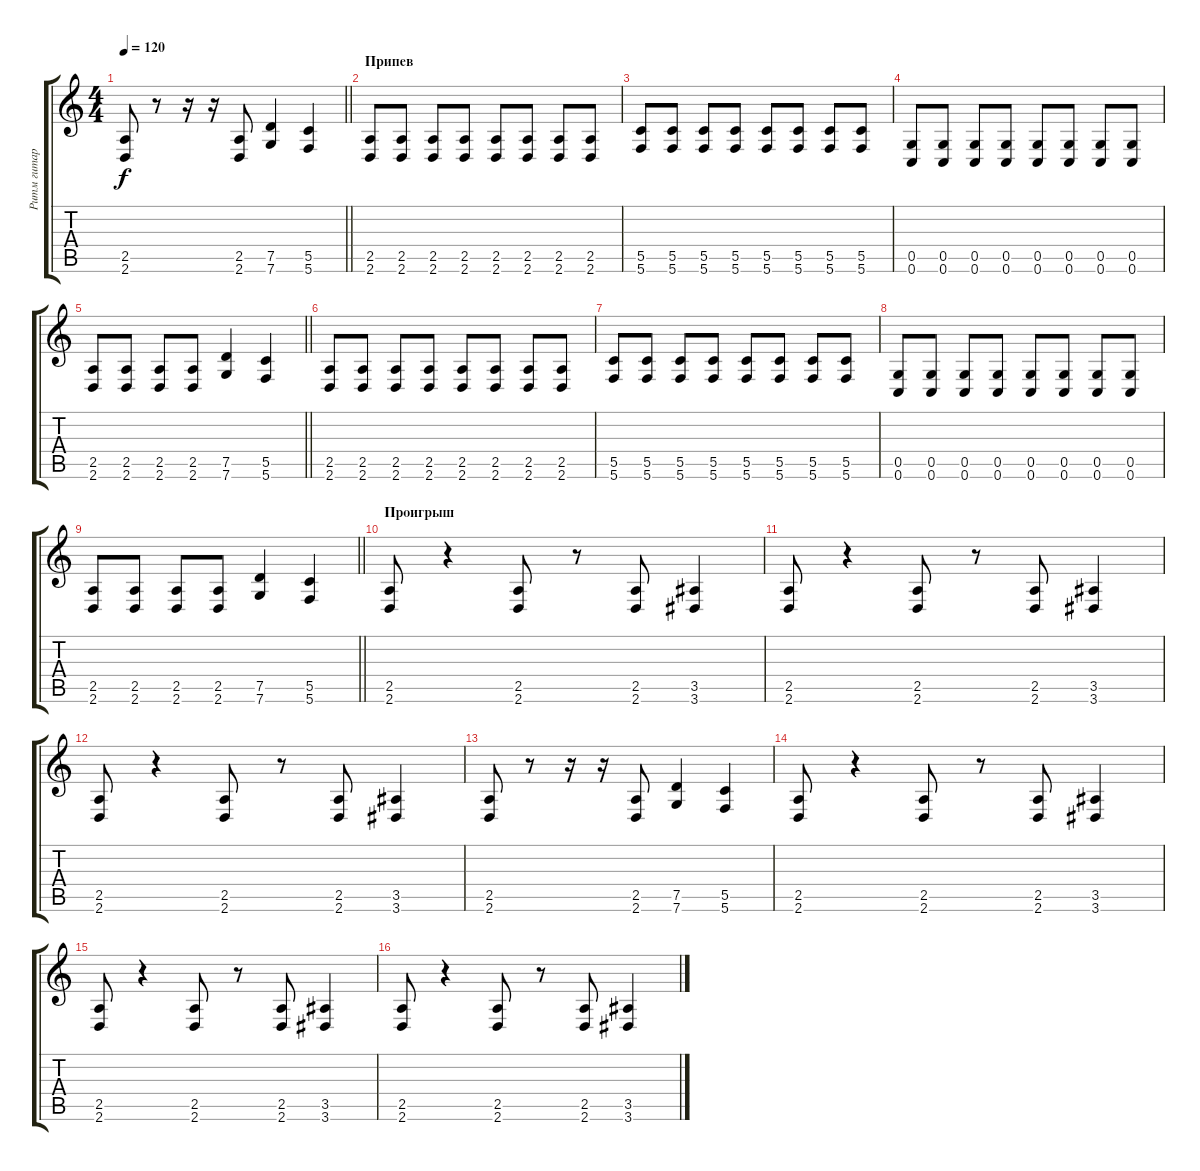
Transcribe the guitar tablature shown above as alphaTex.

\track ("Ритм гитара" "Ритм гитар") {instrument overdrivenguitar}
\staff {score tabs}
\tuning (D4 A3 F3 C3 G2 C2) {hide}
\ts (4 4)
\tempo 120
\clef g2
\barLineRight lightlight
\ks c
(2.5 2.6).8{dy f} r.8 r.16 r.16 (2.5 2.6).8 (7.5 7.6).4 (5.5 5.6).4 |
\section ("" "Припев")
(2.5 2.6).8 (2.5 2.6).8 (2.5 2.6).8 (2.5 2.6).8 (2.5 2.6).8 (2.5 2.6).8 (2.5 2.6).8 (2.5 2.6).8 |
(5.5 5.6).8 (5.5 5.6).8 (5.5 5.6).8 (5.5 5.6).8 (5.5 5.6).8 (5.5 5.6).8 (5.5 5.6).8 (5.5 5.6).8 |
(0.5 0.6).8 (0.5 0.6).8 (0.5 0.6).8 (0.5 0.6).8 (0.5 0.6).8 (0.5 0.6).8 (0.5 0.6).8 (0.5 0.6).8 |
\barLineRight lightlight
(2.5 2.6).8 (2.5 2.6).8 (2.5 2.6).8 (2.5 2.6).8 (7.5 7.6).4 (5.5 5.6).4 |
(2.5 2.6).8 (2.5 2.6).8 (2.5 2.6).8 (2.5 2.6).8 (2.5 2.6).8 (2.5 2.6).8 (2.5 2.6).8 (2.5 2.6).8 |
(5.5 5.6).8 (5.5 5.6).8 (5.5 5.6).8 (5.5 5.6).8 (5.5 5.6).8 (5.5 5.6).8 (5.5 5.6).8 (5.5 5.6).8 |
(0.5 0.6).8 (0.5 0.6).8 (0.5 0.6).8 (0.5 0.6).8 (0.5 0.6).8 (0.5 0.6).8 (0.5 0.6).8 (0.5 0.6).8 |
\barLineRight lightlight
(2.5 2.6).8 (2.5 2.6).8 (2.5 2.6).8 (2.5 2.6).8 (7.5 7.6).4 (5.5 5.6).4 |
\section ("" "Проигрыш")
(2.5 2.6).8 r.4 (2.5 2.6).8 r.8 (2.5 2.6).8 (3.5 3.6).4 |
(2.5 2.6).8 r.4 (2.5 2.6).8 r.8 (2.5 2.6).8 (3.5 3.6).4 |
(2.5 2.6).8 r.4 (2.5 2.6).8 r.8 (2.5 2.6).8 (3.5 3.6).4 |
(2.5 2.6).8 r.8 r.16 r.16 (2.5 2.6).8 (7.5 7.6).4 (5.5 5.6).4 |
(2.5 2.6).8 r.4 (2.5 2.6).8 r.8 (2.5 2.6).8 (3.5 3.6).4 |
(2.5 2.6).8 r.4 (2.5 2.6).8 r.8 (2.5 2.6).8 (3.5 3.6).4 |
(2.5 2.6).8 r.4 (2.5 2.6).8 r.8 (2.5 2.6).8 (3.5 3.6).4
